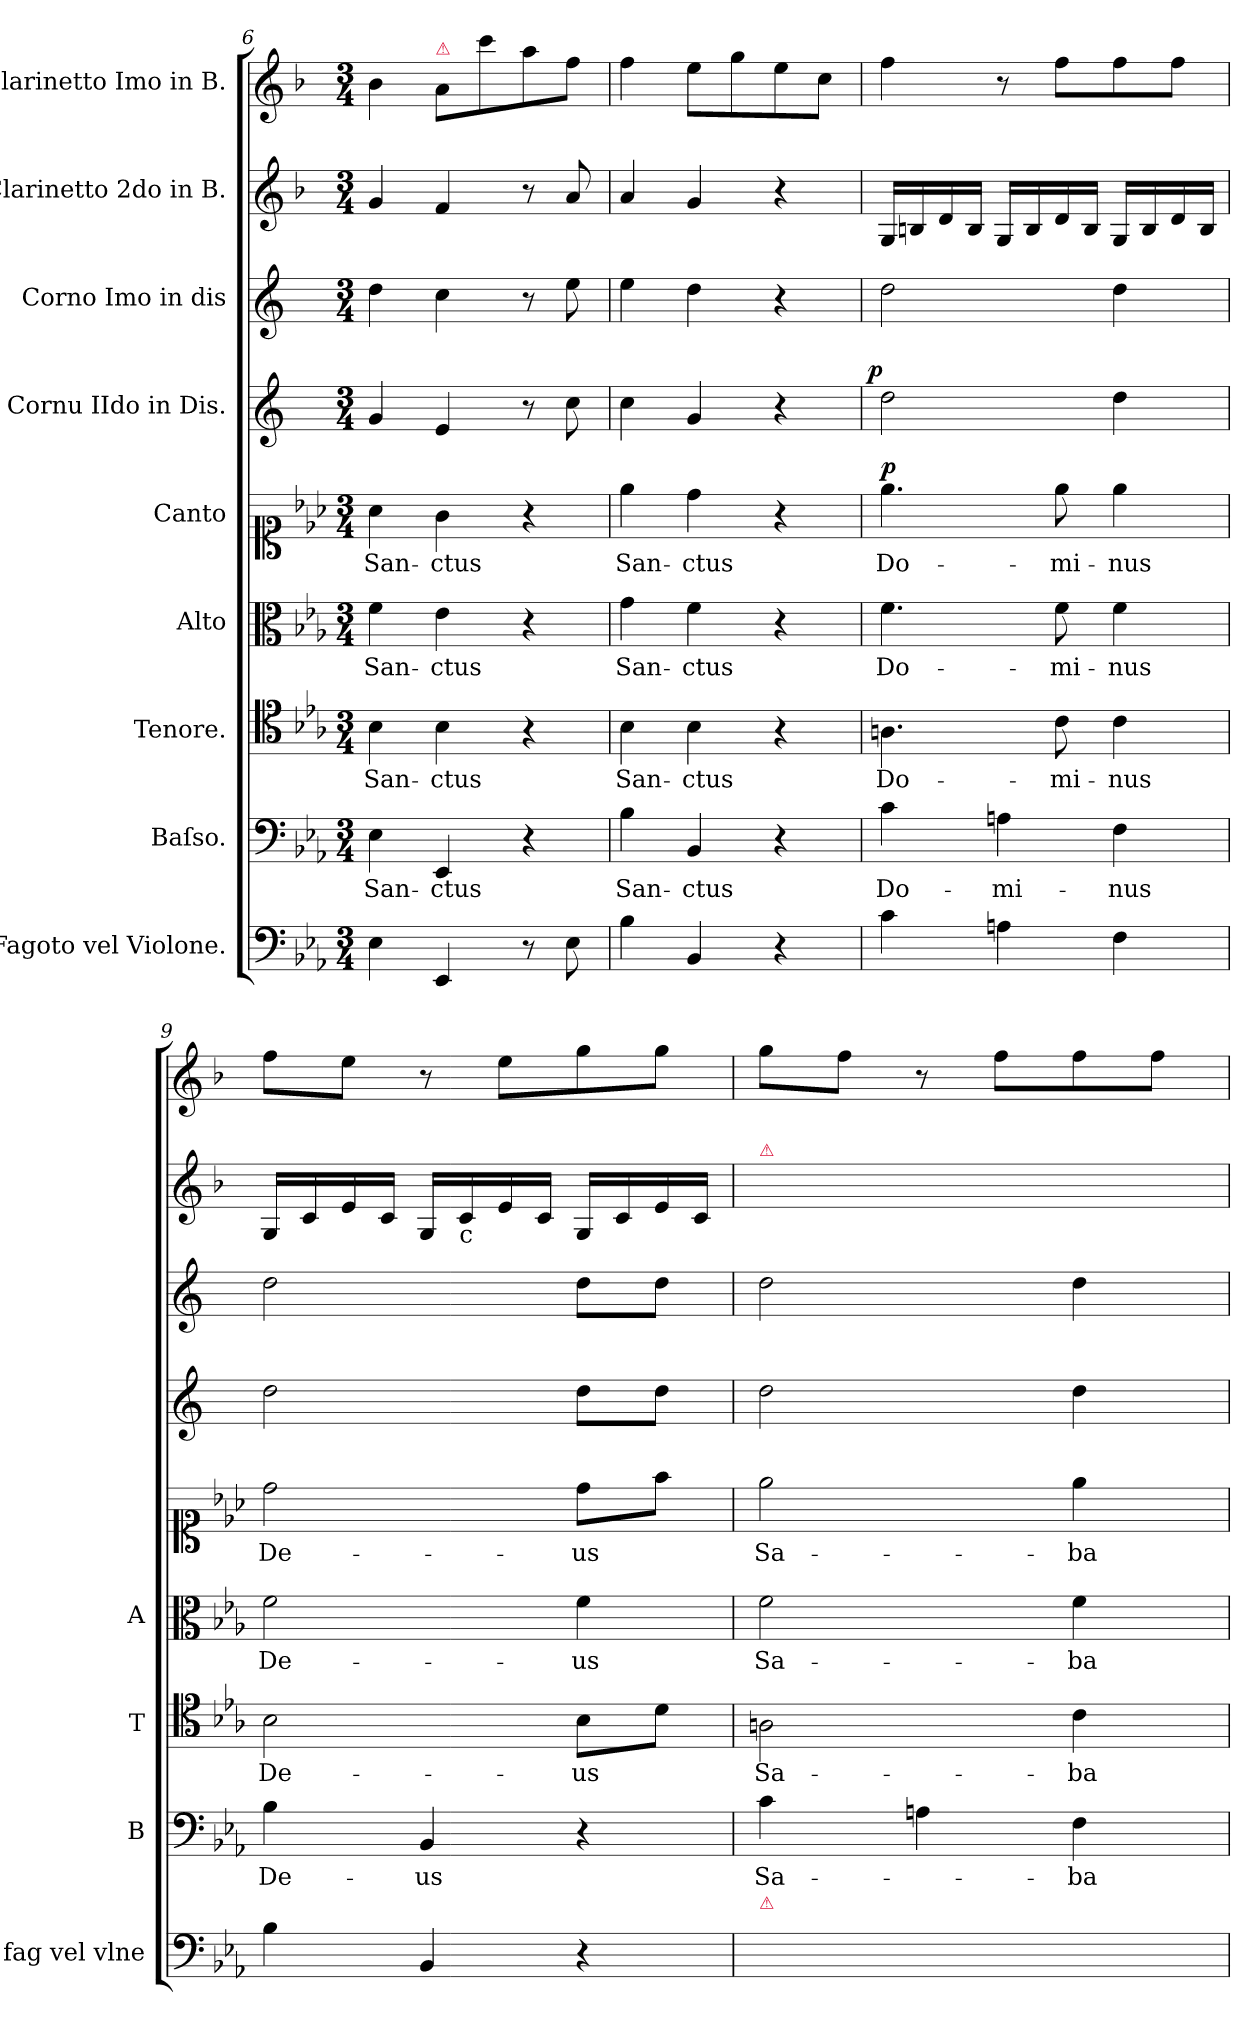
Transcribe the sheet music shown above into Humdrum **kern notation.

**kern	**kern	**text	**kern	**text	**kern	**text	**kern	**text	**dynam	**kern	**dynam	**kern	**dynam	**kern	**kern
*part9	*part8	*part8	*part7	*part7	*part6	*part6	*part5	*part5	*part5	*part4	*part4	*part3	*part3	*part2	*part1
*staff9	*staff8	*staff8	*staff7	*staff7	*staff6	*staff6	*staff5	*staff5	*staff5	*staff4	*staff4	*staff3	*staff3	*staff2	*staff1
*I"Fagoto vel Violone.	*I"Baſso.	*	*I"Tenore.	*	*I"Alto	*	*I"Canto	*	*	*I"Cornu IIdo in Dis.	*	*I"Corno Imo in dis	*	*I"Clarinetto 2do in B.	*I"Clarinetto Imo in B.
*I'fag vel vlne	*I'B	*	*I'T	*	*I'A	*	*	*	*	*	*	*	*	*	*
*clefF4	*clefF4	*	*clefC4	*	*clefC3	*	*clefC1	*	*	*clefG2	*	*clefG2	*	*clefG2	*clefG2
*	*	*	*	*	*	*	*	*	*	*ITrd5c9	*	*ITrd5c9	*	*ITrd1c2	*ITrd1c2
*k[b-e-a-]	*k[b-e-a-]	*	*k[b-e-a-]	*	*k[b-e-a-]	*	*k[b-e-a-]	*	*	*k[b-e-a-]	*	*k[b-e-a-]	*	*k[b-e-a-]	*k[b-e-a-]
*c:	*c:	*	*c:	*	*c:	*	*c:	*	*	*c:	*	*c:	*	*c:	*c:
*M3/4	*M3/4	*	*M3/4	*	*M3/4	*	*M3/4	*	*	*M3/4	*	*M3/4	*	*M3/4	*M3/4
=6	=6	=6	=6	=6	=6	=6	=6	=6	=6	=6	=6	=6	=6	=6	=6
!	!	!LO:LY:i	!	!LO:LY:i	!	!LO:LY:i	!	!LO:LY:i	!	!	!	!	!	!	!
4E-\	4E-\	San-	4B-\	San-	4f\	San-	4a-\	San-	.	4B-/	.	4f\	.	4f/	4a-\
!	!	!	!	!	!	!	!	!	!	!	!	!	!	!	!LO:TX:a:color=crimson:t=⚠
!	!	!LO:LY:i	!	!LO:LY:i	!	!LO:LY:i	!	!LO:LY:i	!	!	!	!	!	!	!
4EE-/	4EE-/	-ctus	4B-\	-ctus	4e-\	-ctus	4g\	-ctus	.	4G/	.	4e-\	.	4e-/	8g/L
.	.	.	.	.	.	.	.	.	.	.	.	.	.	.	8bb-\
8r	4r	.	4r	.	4r	.	4r	.	.	8r	.	8r	.	8r	8gg\
8E-\	.	.	.	.	.	.	.	.	.	8e-\	.	8g\	.	8g/	8ee-\J
=7	=7	=7	=7	=7	=7	=7	=7	=7	=7	=7	=7	=7	=7	=7	=7
!	!	!LO:LY:i	!	!LO:LY:i	!	!LO:LY:i	!	!LO:LY:i	!	!	!	!	!	!	!
4B-\	4B-\	San-	4B-\	San-	4g\	San-	4ee-\	San-	.	4e-\	.	4g\	.	4g/	4ee-\
!	!	!LO:LY:i	!	!LO:LY:i	!	!LO:LY:i	!	!LO:LY:i	!	!	!	!	!	!	!
4BB-/	4BB-/	-ctus	4B-\	-ctus	4f\	-ctus	4dd\	-ctus	.	4B-/	.	4f\	.	4f/	8dd\L
.	.	.	.	.	.	.	.	.	.	.	.	.	.	.	8ff\
4r	4r	.	4r	.	4r	.	4r	.	.	4r	.	4r	.	4r	8dd\
.	.	.	.	.	.	.	.	.	.	.	.	.	.	.	8b-\J
=8	=8	=8	=8	=8	=8	=8	=8	=8	=8	=8	=8	=8	=8	=8	=8
!	!	!	!	!	!	!	!	!	!LO:DY:b	!	!LO:DY:a:rj	!	!	!	!
*	*	*	*	*	*	*	*	*	*	*	*	*^	*	*	*
4c\	4c\	Do-	4.An\	Do-	4.f\	Do-	4.ee-\	Do-	p	2f\	p.	2f\	8.ryy	.	16F/LL	4ee-\
.	.	.	.	.	.	.	.	.	.	.	.	.	.	.	16An/	.
.	.	.	.	.	.	.	.	.	.	.	.	.	.	.	16c/	.
!	!	!	!	!	!	!	!	!	!	!	!	!	!	!LO:DY:a	!	!
.	.	.	.	.	.	.	.	.	.	.	.	.	2ryy	p&colon;	16A/JJ	.
4An\	4An\	-mi-	.	.	.	.	.	.	.	.	.	.	.	.	16F/LL	8r
.	.	.	.	.	.	.	.	.	.	.	.	.	.	.	16A/	.
.	.	.	8c\	-mi-	8f\	-mi-	8ee-\	-mi-	.	.	.	.	.	.	16c/	8ee-\L
.	.	.	.	.	.	.	.	.	.	.	.	.	.	.	16A/JJ	.
4F\	4F\	-nus	4c\	-nus	4f\	-nus	4ee-\	-nus	.	4f\	.	4f\	.	.	16F/LL	8ee-\
.	.	.	.	.	.	.	.	.	.	.	.	.	.	.	16A/	.
.	.	.	.	.	.	.	.	.	.	.	.	.	.	.	16c/	8ee-\J
.	.	.	.	.	.	.	.	.	.	.	.	.	16ryy	.	16A/JJ	.
*	*	*	*	*	*	*	*	*	*	*	*	*v	*v	*	*	*
=9	=9	=9	=9	=9	=9	=9	=9	=9	=9	=9	=9	=9	=9	=9	=9
4B-\	4B-\	De-	2B-\	De-	2f\	De-	2dd\	De-	.	2f\	.	2f\	.	16F/LL	8ee-\L
.	.	.	.	.	.	.	.	.	.	.	.	.	.	16B-/	.
.	.	.	.	.	.	.	.	.	.	.	.	.	.	16d/	8dd\J
.	.	.	.	.	.	.	.	.	.	.	.	.	.	16B-/JJ	.
4BB-/	4BB-/	-us	.	.	.	.	.	.	.	.	.	.	.	16F/LL	8r
!	!	!	!	!	!	!	!	!	!	!	!	!	!	!LO:TX:b:t=c	!
.	.	.	.	.	.	.	.	.	.	.	.	.	.	16B-/	.
.	.	.	.	.	.	.	.	.	.	.	.	.	.	16d/	8dd\L
.	.	.	.	.	.	.	.	.	.	.	.	.	.	16B-/JJ	.
4r	4r	.	8B-\L	-us	4f\	-us	8dd\L	-us	.	8f\L	.	8f\L	.	16F/LL	8ff\
.	.	.	.	.	.	.	.	.	.	.	.	.	.	16B-/	.
.	.	.	8d\J	.	.	.	8ff\J	.	.	8f\J	.	8f\J	.	16d/	8ff\J
.	.	.	.	.	.	.	.	.	.	.	.	.	.	16B-/JJ	.
=10	=10	=10	=10	=10	=10	=10	=10	=10	=10	=10	=10	=10	=10	=10	=10
!	!	!	!	!	!	!	!	!	!	!	!	!	!	!LO:TX:a:color=crimson:t=⚠	!
!LO:TX:a:color=crimson:t=⚠	!	!	!	!	!	!	!	!	!	!	!	!	!	!	!
4c\yy	4c\	Sa-	2An\	Sa-	2f\	Sa-	2ee-\	Sa-	.	2f\	.	2f\	.	16F/LLyy	8ff\L
.	.	.	.	.	.	.	.	.	.	.	.	.	.	16An/yy	.
.	.	.	.	.	.	.	.	.	.	.	.	.	.	16c/yy	8ee-\J
.	.	.	.	.	.	.	.	.	.	.	.	.	.	16A/JJyy	.
4An\yy	4An\	.	.	.	.	.	.	.	.	.	.	.	.	16F/LLyy	8r
.	.	.	.	.	.	.	.	.	.	.	.	.	.	16A/yy	.
.	.	.	.	.	.	.	.	.	.	.	.	.	.	16c/yy	8ee-\L
.	.	.	.	.	.	.	.	.	.	.	.	.	.	16A/JJyy	.
4F\yy	4F\	-ba-	4c\	-ba-	4f\	-ba-	4ee-\	-ba-	.	4f\	.	4f\	.	16F/LLyy	8ee-\
.	.	.	.	.	.	.	.	.	.	.	.	.	.	16A/yy	.
.	.	.	.	.	.	.	.	.	.	.	.	.	.	16c/yy	8ee-\J
.	.	.	.	.	.	.	.	.	.	.	.	.	.	16A/JJyy	.
=	=	=	=	=	=	=	=	=	=	=	=	=	=	=	=
*-	*-	*-	*-	*-	*-	*-	*-	*-	*-	*-	*-	*-	*-	*-	*-
